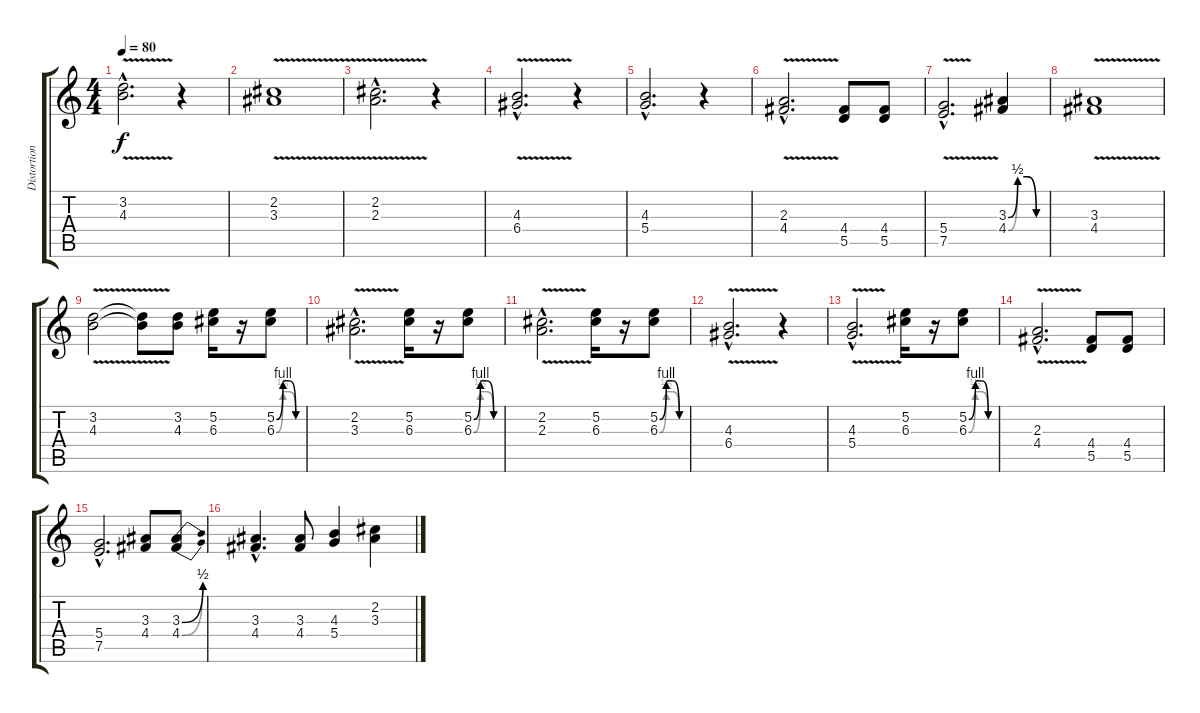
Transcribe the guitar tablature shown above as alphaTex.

\track ("Distortion Guitar" "Distortion") {instrument distortionguitar}
\staff {score tabs}
\tuning (E4 B3 G3 D3 A2 E2) {hide}
\ts (4 4)
\tempo 80
\clef g2
\ks c
(3.2{v hac} 4.3{v hac}).2{d dy f} r.4 |
(2.2{v} 3.3{v}).1 |
(2.2{v hac} 2.3{v hac}).2{d} r.4 |
(4.3{v hac} 6.4{v hac}).2{d} r.4 |
(4.3{hac} 5.4{hac}).2{d} r.4 |
(2.3{v hac} 4.4{v hac}).2{d} (4.4 5.5).8 (4.4 5.5).8 |
(5.4{v hac} 7.5{v hac}).2{d} (3.3{be (custom 0 0 15 2 30 2 45 0 60 0)} 4.4{be (custom 0 0 15 2 30 2 45 0 60 0)}).4 |
(3.3{v} 4.4{v}).1 |
(3.2{v} 4.3{v}).2 (3.2{t} 4.3{t}).8 (3.2 4.3).8 (5.2 6.3).16 r.16 (5.2{be (custom 0 0 15 4 30 4 45 0 60 0)} 6.3{be (custom 0 0 15 2 30 2 45 0 60 0)}).8 |
(2.2{v hac} 3.3{v hac}).2{d} (5.2 6.3).16 r.16 (5.2{be (custom 0 0 15 4 30 4 45 0 60 0)} 6.3{be (custom 0 0 15 2 30 2 45 0 60 0)}).8 |
(2.2{v hac} 2.3{v hac}).2{d} (5.2 6.3).16 r.16 (5.2{be (custom 0 0 15 4 30 4 45 0 60 0)} 6.3{be (custom 0 0 15 2 30 2 45 0 60 0)}).8 |
(4.3{v hac} 6.4{v hac}).2{d} r.4 |
(4.3{v hac} 5.4{v hac}).2{d} (5.2 6.3).16 r.16 (5.2{be (custom 0 0 15 4 30 4 45 0 60 0)} 6.3{be (custom 0 0 15 2 30 2 45 0 60 0)}).8 |
(2.3{v hac} 4.4{v hac}).2{d} (4.4 5.5).8 (4.4 5.5).8 |
(5.4{hac} 7.5{hac}).2{d} (3.3 4.4).8 (3.3{be (bend 0 0 60 2)} 4.4{be (bend 0 0 60 2)}).8 |
(3.3{hac} 4.4{hac}).4{d} (3.3 4.4).8 (4.3 5.4).4 (2.2 3.3).4
